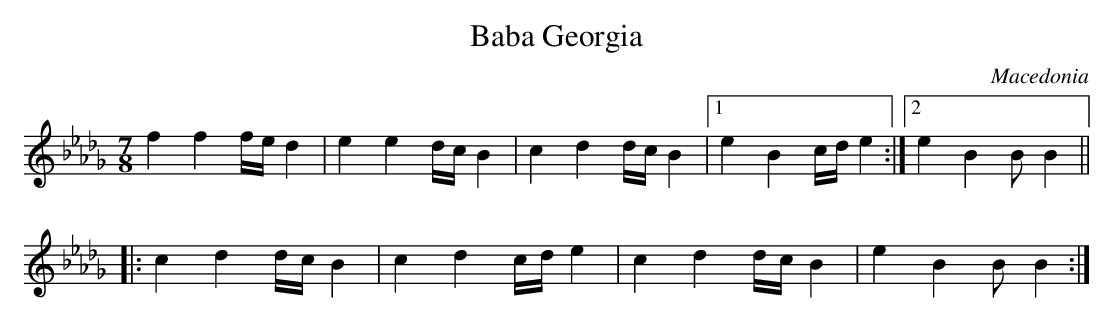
X:1
T:Baba Georgia
M:7/8
O:Macedonia
K:Bb minor
f2 f2 f/e/d2|e2 e2 d/c/B2|c2 d2 d/c/B2 \
|1e2 B2 c/d/e2 :|2 e2B2 BB2 ||
|:c2 d2 d/c/B2|c2 d2 c/d/e2|\
c2 d2 d/c/B2|e2 B2 BB2:|
